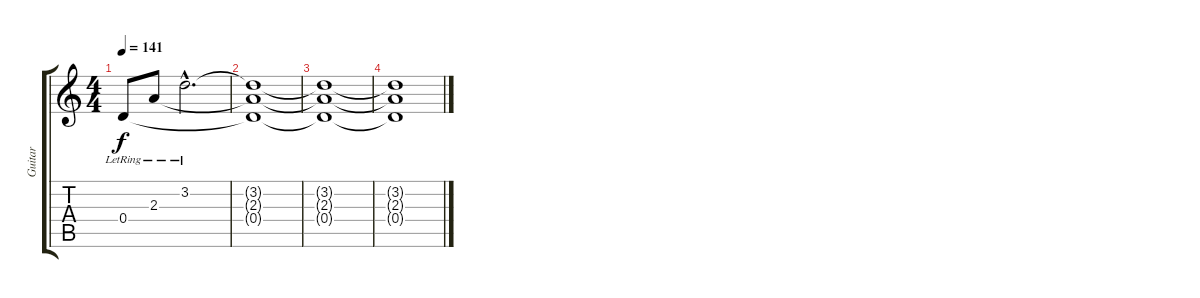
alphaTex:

\track ("Guitar" "Guitar") {instrument electricguitarjazz}
\staff {score tabs}
\tuning (E4 B3 G3 D3 A2 E2) {hide}
\ts (4 4)
\tempo 141
\clef g2
\ks c
0.4{lr}.8{dy f} 2.3{lr}.8 3.2{hac lr}.2{d} |
(3.2{t} 2.3{t} 0.4{t}).1 |
(3.2{t} 2.3{t} 0.4{t}).1 |
(3.2{t} 2.3{t} 0.4{t}).1
